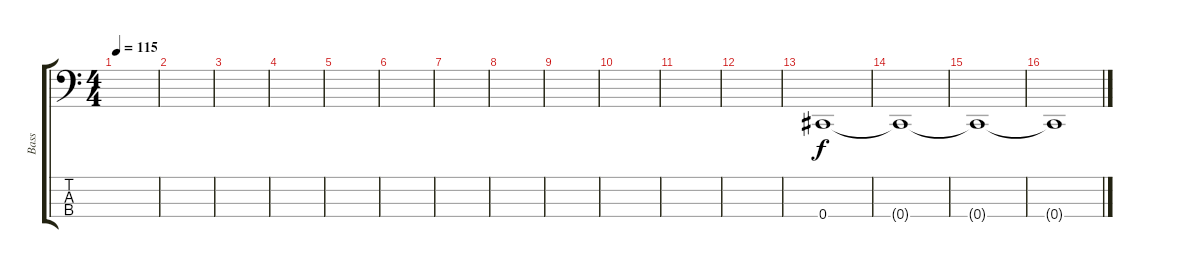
\track ("Bass" "Bass") {instrument electricbassfinger}
\staff {score tabs}
\tuning (E2 B1 Gb1 Db1) {hide}
\ts (4 4)
\tempo 115
\clef f4
\ks c
|
|
|
|
|
|
|
|
|
|
|
|
0.4.1 |
0.4{t}.1 |
0.4{t}.1 |
0.4{t}.1
